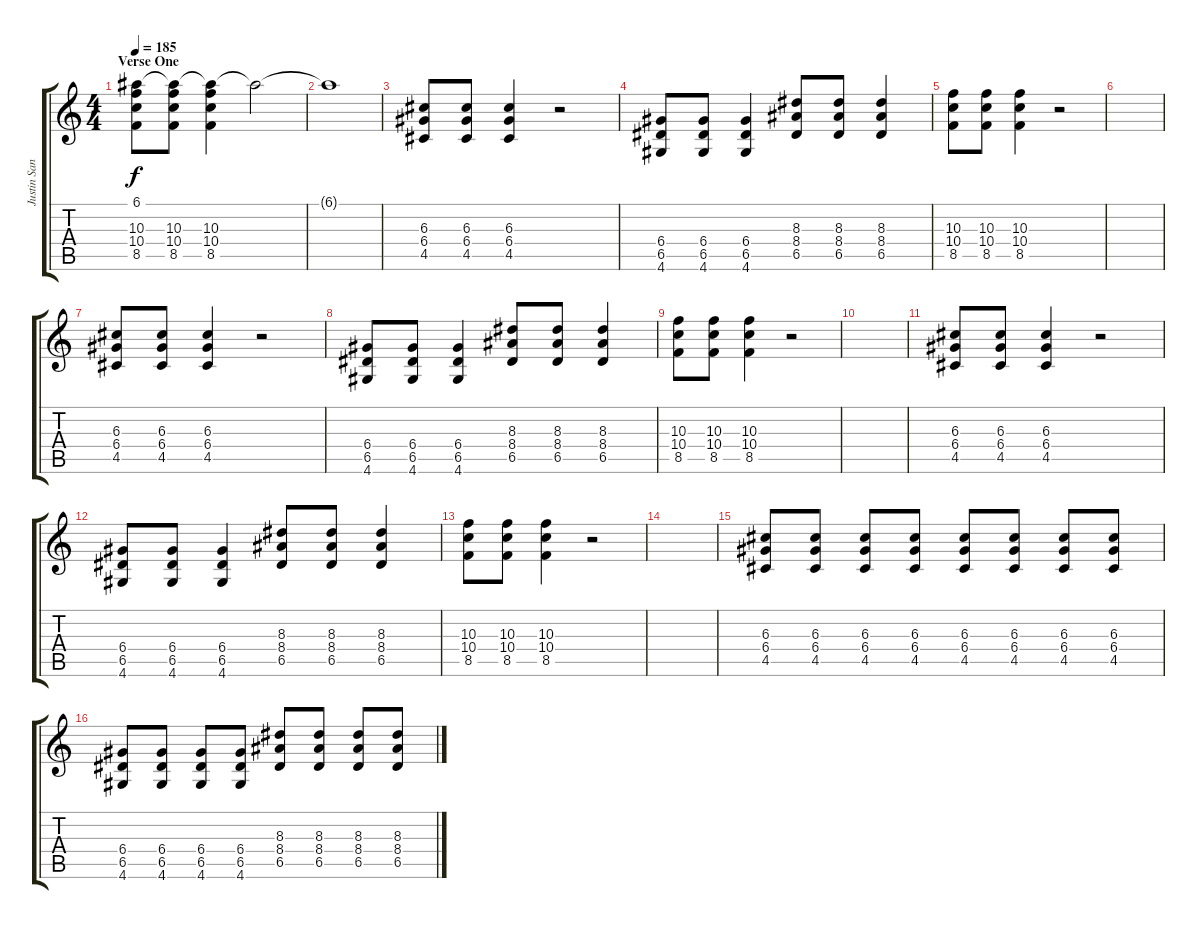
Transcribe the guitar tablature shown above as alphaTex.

\track ("Justin Sane" "Justin San") {instrument distortionguitar}
\staff {score tabs}
\tuning (E4 B3 G3 D3 A2 E2) {hide}
\ts (4 4)
\section ("" "Verse One")
\tempo 185
\clef g2
\ks c
(6.1{t} 10.3 10.4 8.5).8{dy f volume 10} (6.1{t} 10.3 10.4 8.5).8 (6.1{t} 10.3 10.4 8.5).4 6.1{t}.2 |
6.1{t}.1 |
(6.3 6.4 4.5).8{volume 14} (6.3 6.4 4.5).8 (6.3 6.4 4.5).4 r.2 |
(6.4 6.5 4.6).8 (6.4 6.5 4.6).8 (6.4 6.5 4.6).4 (8.3 8.4 6.5).8 (8.3 8.4 6.5).8 (8.3 8.4 6.5).4 |
(10.3 10.4 8.5).8 (10.3 10.4 8.5).8 (10.3 10.4 8.5).4 r.2 |
|
(6.3 6.4 4.5).8 (6.3 6.4 4.5).8 (6.3 6.4 4.5).4 r.2 |
(6.4 6.5 4.6).8 (6.4 6.5 4.6).8 (6.4 6.5 4.6).4 (8.3 8.4 6.5).8 (8.3 8.4 6.5).8 (8.3 8.4 6.5).4 |
(10.3 10.4 8.5).8 (10.3 10.4 8.5).8 (10.3 10.4 8.5).4 r.2 |
|
(6.3 6.4 4.5).8 (6.3 6.4 4.5).8 (6.3 6.4 4.5).4 r.2 |
(6.4 6.5 4.6).8 (6.4 6.5 4.6).8 (6.4 6.5 4.6).4 (8.3 8.4 6.5).8 (8.3 8.4 6.5).8 (8.3 8.4 6.5).4 |
(10.3 10.4 8.5).8 (10.3 10.4 8.5).8 (10.3 10.4 8.5).4 r.2 |
|
(6.3 6.4 4.5).8 (6.3 6.4 4.5).8 (6.3 6.4 4.5).8 (6.3 6.4 4.5).8 (6.3 6.4 4.5).8 (6.3 6.4 4.5).8 (6.3 6.4 4.5).8 (6.3 6.4 4.5).8 |
(6.4 6.5 4.6).8 (6.4 6.5 4.6).8 (6.4 6.5 4.6).8 (6.4 6.5 4.6).8 (8.3 8.4 6.5).8 (8.3 8.4 6.5).8 (8.3 8.4 6.5).8 (8.3 8.4 6.5).8
